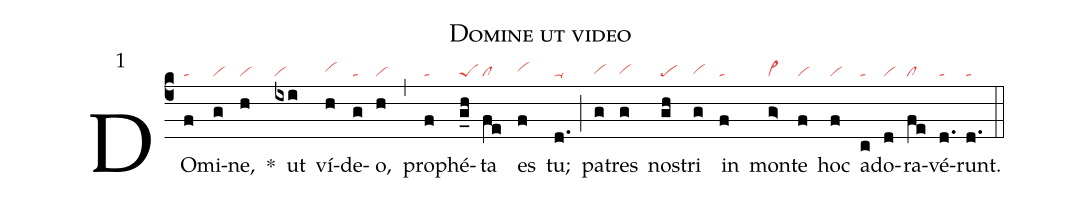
name: Domine ut video;
mode: 1;
nabc-lines: 1;
%%
(c4)
DO(f|ta)mi(g|vi)ne,(h|vi) *()
ut(ixi|vi) ví(h|vihh)de(g|ta)o,(h|vi) (,)
pro(f|ta)phé(g_h|peS)ta(fe|cl) es(f|vihh) tu;(d.|ta-) (;)
pa(g|vihg)tres(g|vihg) nos(gh|pe)tri(g|vihg) in(f|ta) mon(g>|vi>)te(f|vi) hoc(f|vi) ad(c|ta)o(d|vi)ra(fe|cl)vé(d.|ta)runt.(d.|ta) (::)
